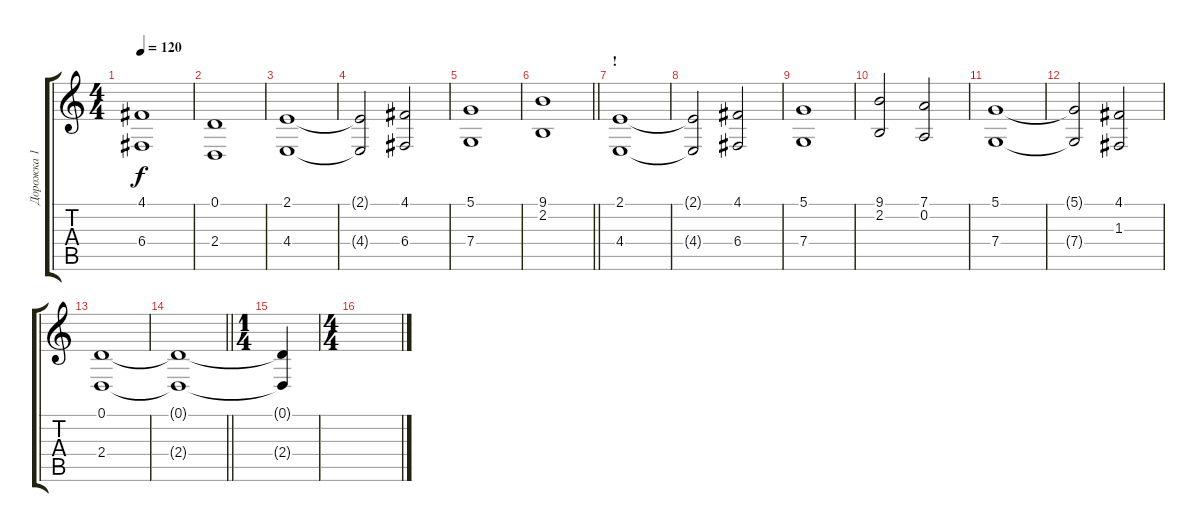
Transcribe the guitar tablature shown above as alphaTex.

\track ("Дорожка 1" "Дорожка 1") {instrument lead7fifths}
\staff {score tabs}
\tuning (D4 A3 F3 C3 G2 C2) {hide}
\ts (4 4)
\tempo 120
\clef g2
\ks c
(4.1 6.4).1{dy f} |
(0.1 2.4).1 |
(2.1 4.4).1 |
(2.1{t} 4.4{t}).2 (4.1 6.4).2 |
(5.1 7.4).1 |
\barLineRight lightlight
(9.1 2.2).1 |
\section ("" "!")
(2.1 4.4).1 |
(2.1{t} 4.4{t}).2 (4.1 6.4).2 |
(5.1 7.4).1 |
(9.1 2.2).2 (7.1 0.2).2 |
(5.1 7.4).1 |
(5.1{t} 7.4{t}).2 (4.1 1.3).2 |
(0.1 2.4).1 |
\barLineRight lightlight
(0.1{t} 2.4{t}).1 |
\ts (1 4)
(0.1{t} 2.4{t}).4 |
\ts (4 4)
